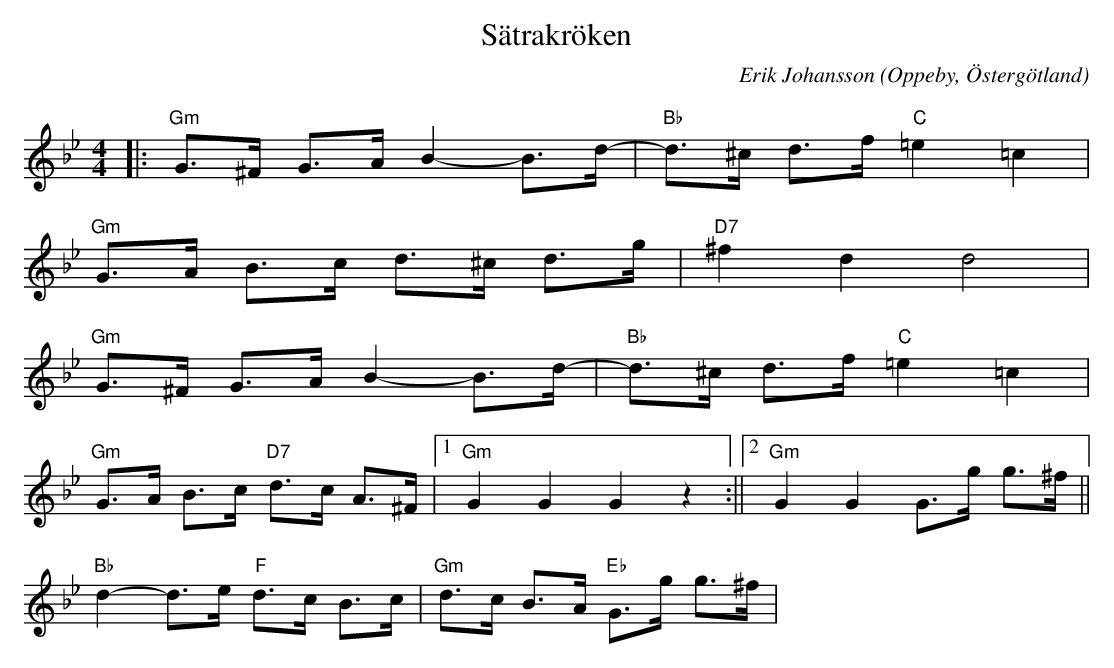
X:1
T:Sätrakröken
C:Erik Johansson
O:Oppeby, Östergötland
Q:130
M:4/4
L:1/8
K:Gm
|:"Gm"G>^F G>A B2-B>d-|"Bb" d>^c d>f"C" =e2 =c2|
  "Gm"G>A B>c d>^c d>g|"D7" ^f2 d2 d4 |
  "Gm"G>^F G>A B2-B>d-|"Bb" d>^c d>f"C" =e2 =c2|
  "Gm"G>A B>c "D7"d>c A>^F|1"Gm" G2 G2 G2 z2 :||2 "Gm" G2 G2 G>g g>^f ||
  "Bb" d2-d>e "F" d>c B>c | "Gm" d>c B>A "Eb" G>g g>^f |
